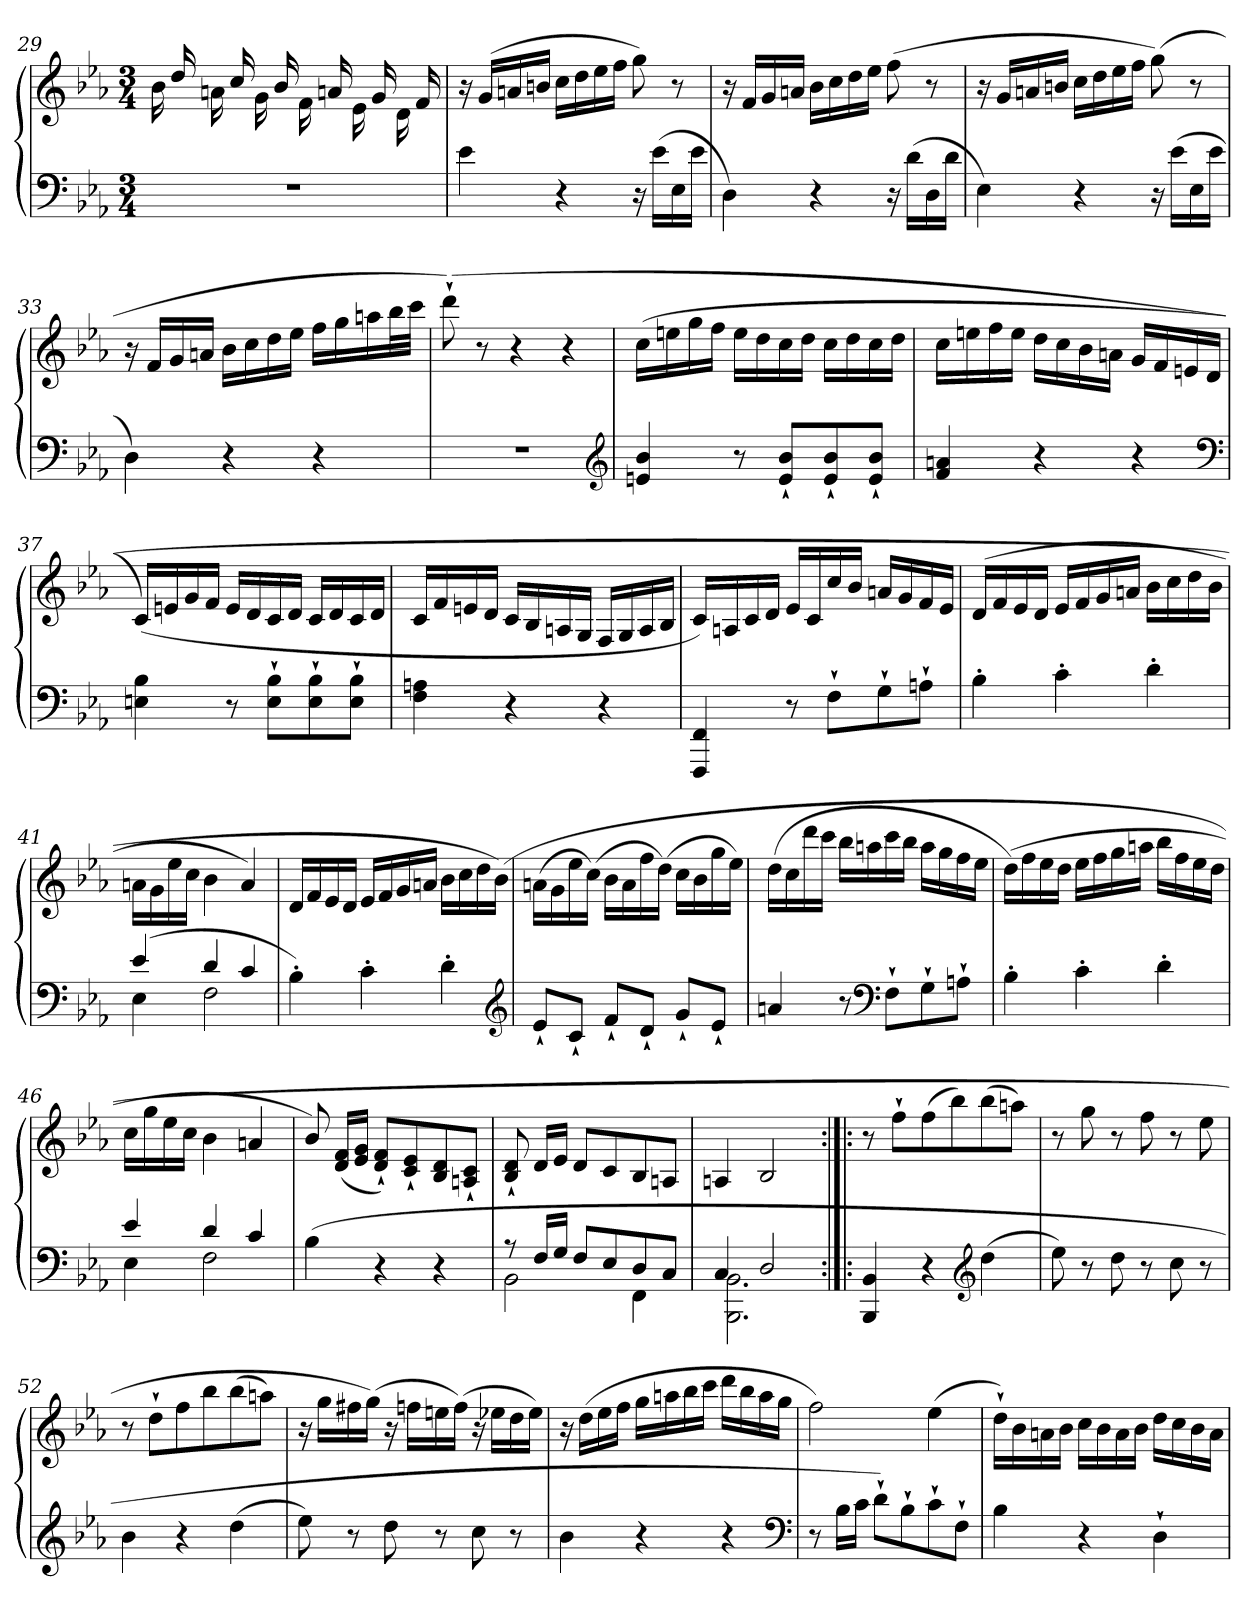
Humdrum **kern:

**kern	**kern
*part1	*part1
*staff2	*staff1
*clefF4	*clefG2
*k[b-e-a-]	*k[b-e-a-]
*E-:	*E-:
*M3/4	*M3/4
=29	=29
2.r	16b-\
.	16dd/
.	16an\
.	16cc/
.	16g\
.	16b-/
.	16f\
.	16an/
.	16e-\
.	16g/
.	16d\
.	16f/
=30	=30
4e-\	16r
.	(16g/LL
.	16an/
.	16bn/JJ
4r	16cc\LL
.	16dd\
.	16ee-\
.	16ff\JJ
16r	8gg\)
(16e-\LL	.
16E-\	8r
16e-\JJ	.
=31	=31
4D\)	16r
.	16f/LL
.	16g/
.	16an/JJ
4r	16b-\LL
.	16cc\
.	16dd\
.	16ee-\JJ
16r	(8ff\
(16d\LL	.
16D\	8r
16d\JJ	.
=32	=32
4E-\)	16r
.	16g/LL
.	16an/
.	16bn/JJ
4r	16cc\LL
.	16dd\
.	16ee-\
.	16ff\JJ
16r	(8gg\)
(16e-\LL	.
16E-\	8r
16e-\JJ	.
=33	=33
4D\)	16r
.	16f/LL
.	16g/
.	16an/JJ
4r	16b-\LL
.	16cc\
.	16dd\
.	16ee-\JJ
4r	16ff\LL
.	16gg\
.	16aan\
.	32bb-\L
.	32ccc\JJJ
=34	=34
2.r	(8ddd`\)
.	8r
.	4r
.	4r
*clefG2	*
=35	=35
4en/ 4b-/	(16cc\LL
.	16een\
.	16gg\
.	16ff\JJ
8r	16ee\LL
.	16dd\
8e`/ 8b-`/L	16cc\
.	16dd\JJ
8e`/ 8b-`/	16cc\LL
.	16dd\
8e`/ 8b-`/J	16cc\
.	16dd\JJ
=36	=36
4f/ 4an/	16cc\LL
.	16een\
.	16ff\
.	16ee\JJ
4r	16dd\LL
.	16cc\
.	16b-\
.	16an\JJ
4r	16g/LL
.	16f/
.	16en/
.	16d/JJ
*clefF4	*
=37	=37
4En\ 4B-\	(16c/LL)
.	16en/
.	16g/
.	16f/JJ
8r	16e/LL
.	16d/
8E`\ 8B-`\L	16c/
.	16d/JJ
8E`\ 8B-`\	16c/LL
.	16d/
8E`\ 8B-`\J	16c/
.	16d/JJ
=38	=38
4F\ 4An\	16c/LL
.	16f/
.	16en/
.	16d/JJ
4r	16c/LL
.	16B-/
.	16An/
.	16G/JJ
4r	16F/LL
.	16G/
.	16A/
.	16B-/JJ
=39	=39
4FFF/ 4FF/	16c/LL)
.	16An/
.	16c/
.	16d/JJ
8r	16e-/LL
.	16c/
8F`\L	16cc/
.	16b-/JJ
8G`\	16an/LL
.	16g/
8An`\J	16f/
.	16e-/JJ
=40	=40
4B-'\	(16d/LL
.	16f/
.	16e-/
.	16d/JJ
4c'\	16e-/LL
.	16f/
.	16g/
.	16an/JJ
4d'\	16b-\LL
.	16cc\
.	16dd\
.	16b-\JJ
=41	=41
*^	*
(4e-/	4E-\	16an\LL
.	.	16g\
.	.	16ee-\
.	.	16cc\JJ
4d/	2F\	4b-\
4c/	.	4a/)
*v	*v	*
=42	=42
4B-'\)	16d/LL
.	16f/
.	16e-/
.	16d/JJ
4c'\	16e-/LL
.	16f/
.	16g/
.	16an/JJ
4d'\	16b-\LL
.	16cc\
.	16dd\
.	(16b-\JJ)
*clefG2	*
=43	=43
8e-`/L	(16an\LL
.	16g\
8c`/J	16ee-\
.	(16cc\JJ)
8f`/L	16b-\LL
.	16a\
8d`/J	16ff\
.	(16dd\JJ)
8g`/L	16cc\LL
.	16b-\
8e-`/J	16gg\
.	16ee-\JJ)
=44	=44
4an/	(16dd\LL
.	16cc\
.	16ddd\
.	16ccc\JJ
8r	16bb-\LL
.	16aan\
*clefF4	*
8F`\L	16ccc\
.	16bb-\JJ
8G`\	16aa\LL
.	16gg\
8An`\J	16ff\
.	16ee-\JJ
=45	=45
4B-'\	(16dd\LL)
.	16ff\
.	16ee-\
.	16dd\JJ
4c'\	16ee-\LL
.	16ff\
.	16gg\
.	16aan\JJ
4d'\	16bb-\LL
.	16ff\
.	16ee-\
.	16dd\JJ
=46	=46
*^	*
4e-/	4E-\	16cc\LL
.	.	16gg\
.	.	16ee-\
.	.	16cc\JJ
4d/	2F\	4b-\
4c/	.	4an/
*v	*v	*
=47	=47
(4B-\	8b-/)
.	(16d/ 16f/LL
.	16e-/ 16g/JJ
4r	8d`/ 8f`/L)
.	8c`/ 8e-`/
4r	8B-/ 8d/
.	8An`/ 8c`/J
=48	=48
*^	*
8r	2BB-\	8B-`/ 8d`/
16F/LL	.	16d/LL
16G/JJ	.	16e-/JJ
8F/L	.	8d/L
8E-/	.	8c/
8D/	4FF\	8B-/
8C/J	.	8An/J
=49	=49	=49
4C/	2.BBB-\ 2.BB-\	4An/
2D/	.	2B-/
*v	*v	*
=50:|!|:	=50:|!|:
4BBB-/ 4BB-/	8r
.	8ff`\L
4r	(8ff\
.	8bb-\)
*clefG2	*
(4dd\	(8bb-\
.	8aan\J)
=51	=51
8ee-\)	8r
8r	8gg\
8dd\	8r
8r	8ff\
8cc\	8r
8r	8ee-\
=52	=52
4b-\	8r
.	8dd`\L
4r	8ff\
.	8bb-\
(4dd\	(8bb-\
.	8aan\J)
=53	=53
8ee-\)	16r
.	16gg\LL
8r	16ff#X\
.	(16gg\JJ)
8dd\	16r
.	16ffn\LL
8r	16een\
.	(16ff\JJ)
8cc\	16r
.	16ee-X\LL
8r	16dd\
.	16ee-\JJ)
=54	=54
4b-\	16r
.	(16dd\LL
.	16ee-\
.	16ff\JJ
4r	16gg\LL
.	16aan\
.	16bb-\
.	16ccc\JJ
4r	16ddd\LL
.	16bb-\
.	16aa\
.	16gg\JJ
*clefF4	*
=55	=55
8r	2ff\)
16B-\LL	.
16c\JJ	.
8d`\L)	.
8B-`\	.
8c`\	(4ee-\
8F`\J	.
=56	=56
4B-\	16dd`\LL)
.	16b-\
.	16an\
.	16b-\JJ
4r	16cc\LL
.	16b-\
.	16a\
.	16b-\JJ
4D`\	16dd\LL
.	16cc\
.	16b-\
.	16a\JJ
=	=
*-	*-
